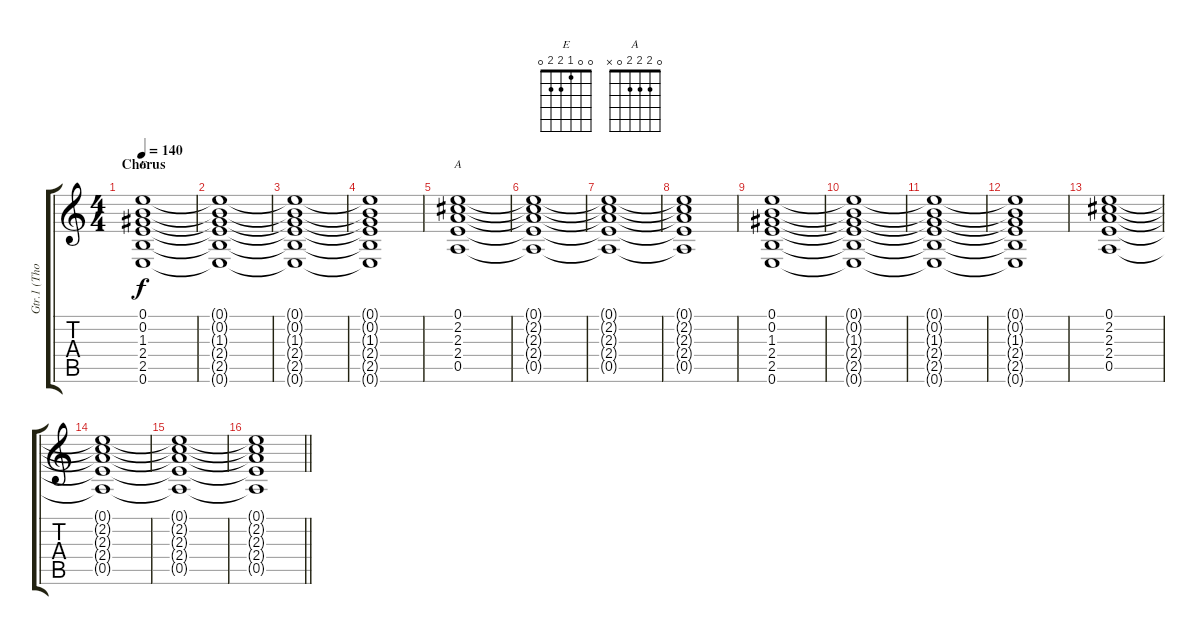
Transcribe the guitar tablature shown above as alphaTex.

\track ("Gtr.1 (Thom Yorke)" "Gtr.1 (Tho") {instrument electricguitarjazz}
\staff {score tabs}
\tuning (E4 B3 G3 D3 A2 E2) {hide}
\chord ("E" 0 0 1 2 2 0)
\chord ("A" 0 2 2 2 0 x)
\ts (4 4)
\section ("" "Chorus")
\tempo 140
\clef g2
\ks c
(0.1 0.2 1.3 2.4 2.5 0.6).1{ch "E" dy f} |
(0.1{t} 0.2{t} 1.3{t} 2.4{t} 2.5{t} 0.6{t}).1 |
(0.1{t} 0.2{t} 1.3{t} 2.4{t} 2.5{t} 0.6{t}).1 |
(0.1{t} 0.2{t} 1.3{t} 2.4{t} 2.5{t} 0.6{t}).1 |
(0.1 2.2 2.3 2.4 0.5).1{ch "A" volume 11 instrument electricguitarjazz} |
(0.1{t} 2.2{t} 2.3{t} 2.4{t} 0.5{t}).1 |
(0.1{t} 2.2{t} 2.3{t} 2.4{t} 0.5{t}).1 |
(0.1{t} 2.2{t} 2.3{t} 2.4{t} 0.5{t}).1 |
(0.1 0.2 1.3 2.4 2.5 0.6).1 |
(0.1{t} 0.2{t} 1.3{t} 2.4{t} 2.5{t} 0.6{t}).1 |
(0.1{t} 0.2{t} 1.3{t} 2.4{t} 2.5{t} 0.6{t}).1 |
(0.1{t} 0.2{t} 1.3{t} 2.4{t} 2.5{t} 0.6{t}).1 |
(0.1 2.2 2.3 2.4 0.5).1 |
(0.1{t} 2.2{t} 2.3{t} 2.4{t} 0.5{t}).1 |
(0.1{t} 2.2{t} 2.3{t} 2.4{t} 0.5{t}).1 |
\barLineRight lightlight
(0.1{t} 2.2{t} 2.3{t} 2.4{t} 0.5{t}).1
